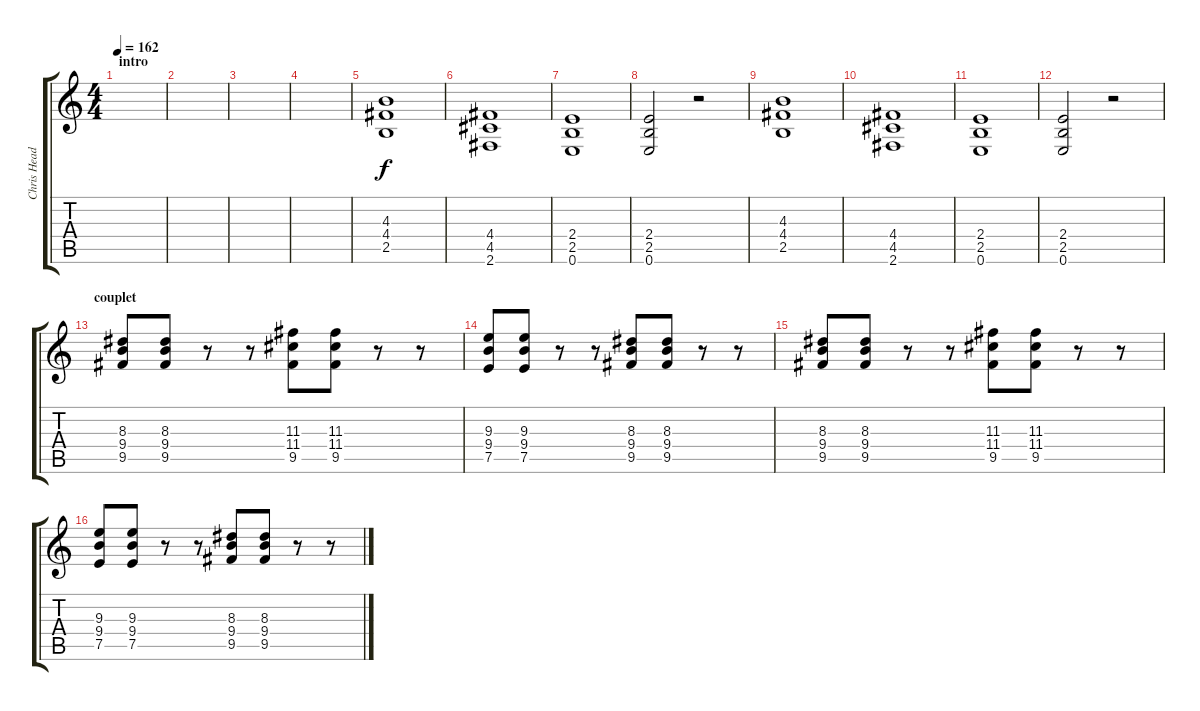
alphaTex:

\track ("Chris Head" "Chris Head") {instrument distortionguitar}
\staff {score tabs}
\tuning (E4 B3 G3 D3 A2 E2) {hide}
\ts (4 4)
\section ("" "intro")
\tempo 162
\clef g2
\ks c
|
|
|
|
(4.3 4.4 2.5).1{volume 10} |
(4.4 4.5 2.6).1 |
(2.4 2.5 0.6).1 |
(2.4 2.5 0.6).2 r.2 |
(4.3 4.4 2.5).1{volume 10} |
(4.4 4.5 2.6).1 |
(2.4 2.5 0.6).1 |
(2.4 2.5 0.6).2 r.2 |
\section ("" "couplet")
(8.3 9.4 9.5).8{volume 13} (8.3 9.4 9.5).8 r.8 r.8 (11.3 11.4 9.5).8 (11.3 11.4 9.5).8 r.8 r.8 |
(9.3 9.4 7.5).8 (9.3 9.4 7.5).8 r.8 r.8 (8.3 9.4 9.5).8 (8.3 9.4 9.5).8 r.8 r.8 |
(8.3 9.4 9.5).8 (8.3 9.4 9.5).8 r.8 r.8 (11.3 11.4 9.5).8 (11.3 11.4 9.5).8 r.8 r.8 |
(9.3 9.4 7.5).8 (9.3 9.4 7.5).8 r.8 r.8 (8.3 9.4 9.5).8 (8.3 9.4 9.5).8 r.8 r.8
